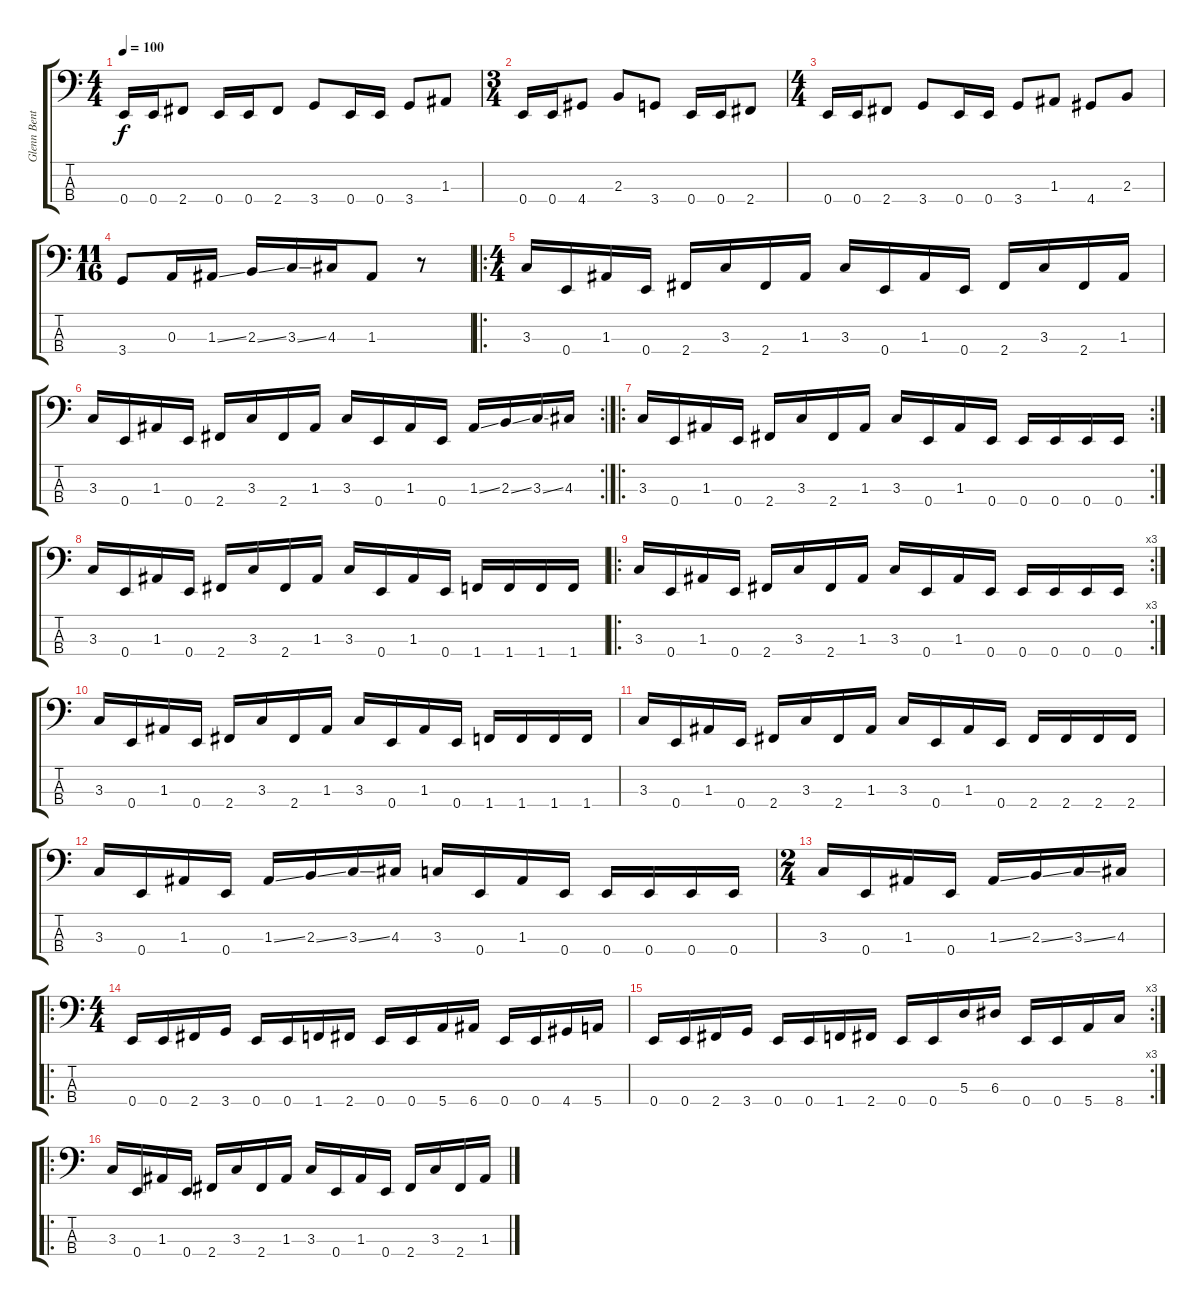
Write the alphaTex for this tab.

\track ("Glenn Benton" "Glenn Bent") {instrument electricbasspick}
\staff {score tabs}
\tuning (G2 D2 A1 E1) {hide}
\ts (4 4)
\tempo 100
\clef f4
\ks c
0.4.16{dy f instrument electricbasspick} 0.4.16 2.4.8 0.4.16 0.4.16 2.4.8 3.4.8 0.4.16 0.4.16 3.4.8 1.3.8 |
\ts (3 4)
0.4.16 0.4.16 4.4.8 2.3.8 3.4.8 0.4.16 0.4.16 2.4.8 |
\ts (4 4)
0.4.16 0.4.16 2.4.8 3.4.8 0.4.16 0.4.16 3.4.8 1.3.8 4.4.8 2.3.8 |
\ts (11 16)
3.4.8 0.3.16 1.3{ss}.16 2.3{ss}.16 3.3{ss}.16 4.3.16 1.3.8 r.8 |
\ro
\ts (4 4)
3.3.16 0.4.16 1.3.16 0.4.16 2.4.16 3.3.16 2.4.16 1.3.16 3.3.16 0.4.16 1.3.16 0.4.16 2.4.16 3.3.16 2.4.16 1.3.16 |
\rc 2
3.3.16 0.4.16 1.3.16 0.4.16 2.4.16 3.3.16 2.4.16 1.3.16 3.3.16 0.4.16 1.3.16 0.4.16 1.3{ss}.16 2.3{ss}.16 3.3{ss}.16 4.3.16 |
\ro
\rc 2
3.3.16 0.4.16 1.3.16 0.4.16 2.4.16 3.3.16 2.4.16 1.3.16 3.3.16 0.4.16 1.3.16 0.4.16 0.4.16 0.4.16 0.4.16 0.4.16 |
3.3.16 0.4.16 1.3.16 0.4.16 2.4.16 3.3.16 2.4.16 1.3.16 3.3.16 0.4.16 1.3.16 0.4.16 1.4.16 1.4.16 1.4.16 1.4.16 |
\ro
\rc 3
3.3.16 0.4.16 1.3.16 0.4.16 2.4.16 3.3.16 2.4.16 1.3.16 3.3.16 0.4.16 1.3.16 0.4.16 0.4.16 0.4.16 0.4.16 0.4.16 |
3.3.16 0.4.16 1.3.16 0.4.16 2.4.16 3.3.16 2.4.16 1.3.16 3.3.16 0.4.16 1.3.16 0.4.16 1.4.16 1.4.16 1.4.16 1.4.16 |
3.3.16 0.4.16 1.3.16 0.4.16 2.4.16 3.3.16 2.4.16 1.3.16 3.3.16 0.4.16 1.3.16 0.4.16 2.4.16 2.4.16 2.4.16 2.4.16 |
3.3.16 0.4.16 1.3.16 0.4.16 1.3{ss}.16 2.3{ss}.16 3.3{ss}.16 4.3.16 3.3.16 0.4.16 1.3.16 0.4.16 0.4.16 0.4.16 0.4.16 0.4.16 |
\ts (2 4)
3.3.16 0.4.16 1.3.16 0.4.16 1.3{ss}.16 2.3{ss}.16 3.3{ss}.16 4.3.16 |
\ro
\ts (4 4)
0.4.16 0.4.16 2.4.16 3.4.16 0.4.16 0.4.16 1.4.16 2.4.16 0.4.16 0.4.16 5.4.16 6.4.16 0.4.16 0.4.16 4.4.16 5.4.16 |
\rc 3
0.4.16 0.4.16 2.4.16 3.4.16 0.4.16 0.4.16 1.4.16 2.4.16 0.4.16 0.4.16 5.3.16 6.3.16 0.4.16 0.4.16 5.4.16 8.4.16 |
\ro
3.3.16 0.4.16 1.3.16 0.4.16 2.4.16 3.3.16 2.4.16 1.3.16 3.3.16 0.4.16 1.3.16 0.4.16 2.4.16 3.3.16 2.4.16 1.3.16
